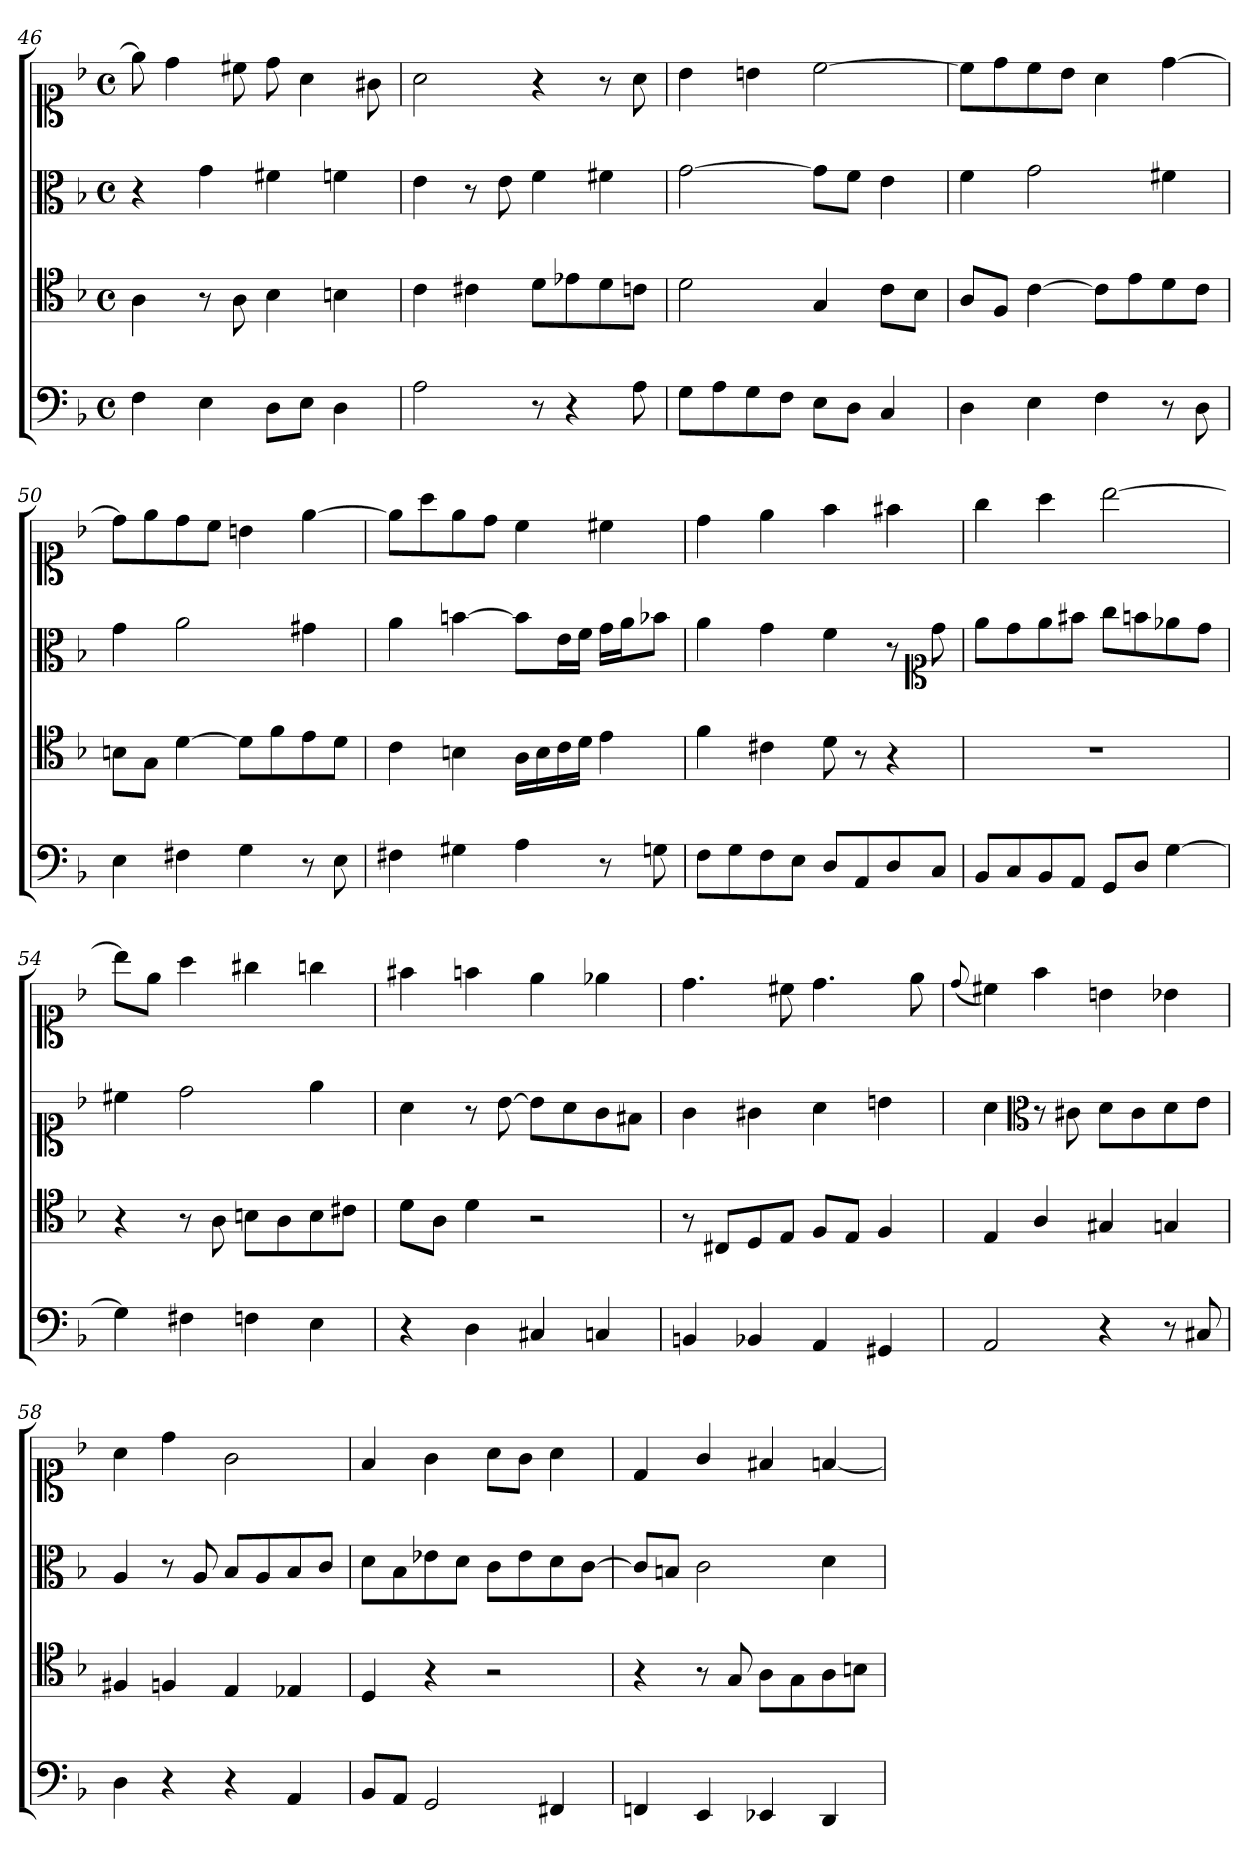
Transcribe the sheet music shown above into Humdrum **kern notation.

**kern	**kern	**kern	**kern
*part1	*part1	*part1	*part1
*staff4	*staff3	*staff2	*staff1
*clefF4	*clefC4	*clefC3	*clefC1
*k[b-]	*k[b-]	*k[b-]	*k[b-]
*d:	*d:	*d:	*d:
*M2/2	*M2/2	*M2/2	*M2/2
*met(c)	*met(c)	*met(c)	*met(c)
=46	=46	=46	=46
4F	4A	4r	8ee]
.	.	.	4dd
4E	8r	4g	.
.	8A	.	8cc#X
8DL	4B-	4f#X	8dd
8EJ	.	.	4a
4D	4Bn	4fn	.
.	.	.	8g#X
=47	=47	=47	=47
2A	4c	4e	2a
.	4c#X	8r	.
.	.	8e	.
8r	8dL	4f	4r
4r	8e-X	.	.
.	8d	4f#X	8r
8A	8cnJ	.	8a
=48	=48	=48	=48
8GL	2d	[2g	4b-
8A	.	.	.
8G	.	.	4bn
8FJ	.	.	.
8EL	4G	8gL]	[2cc
8DJ	.	8fJ	.
4C	8cL	4e	.
.	8B-J	.	.
=49	=49	=49	=49
4D	8AL	4f	8ccL]
.	8FJ	.	8dd
4E	[4c	2g	8cc
.	.	.	8b-J
4F	8cL]	.	4a
.	8e	.	.
8r	8d	4f#X	[4dd
8D	8cJ	.	.
=50	=50	=50	=50
4E	8BnL	4g	8ddL]
.	8GJ	.	8ee
4F#X	[4d	2a	8dd
.	.	.	8ccJ
4G	8dL]	.	4bn
.	8f	.	.
8r	8e	4g#X	[4ee
8E	8dJ	.	.
=51	=51	=51	=51
4F#X	4c	4a	8eeL]
.	.	.	8aa
4G#X	4Bn	[4bn	8ee
.	.	.	8ddJ
4A	16ALL	8bL]	4cc
.	16B	.	.
.	16c	16eL	.
.	16dJJ	16fJJ	.
8r	4e	16gLL	4cc#X
.	.	16aJ	.
8Gn	.	8b-XJ	.
=52	=52	=52	=52
8FL	4f	4a	4dd
8G	.	.	.
8F	4c#X	4g	4ee
8EJ	.	.	.
8DL	8d	4f	4ff
8AA	8r	.	.
8D	4r	8r	4ff#X
*	*	*clefC1	*
8CJ	.	8dd	.
=53	=53	=53	=53
8BB-L	1r	8eeL	4gg
8C	.	8dd	.
8BB-	.	8ee	4aa
8AAJ	.	8ff#XJ	.
8GGL	.	8ggL	[2bb-
8DJ	.	8ffn	.
[4G	.	8ee-X	.
.	.	8ddJ	.
=54	=54	=54	=54
4G]	4r	4cc#X	8bb-L]
.	.	.	8eeJ
4F#X	8r	2dd	4aa
.	8A	.	.
4Fn	8BnL	.	4gg#X
.	8A	.	.
4E	8B	4ee	4ggn
.	8c#XJ	.	.
=55	=55	=55	=55
4r	8dL	4a	4ff#X
.	8AJ	.	.
4D	4d	8r	4ffn
.	.	[8b-	.
4C#X	2r	8b-L]	4ee
.	.	8a	.
4Cn	.	8g	4ee-X
.	.	8f#XJ	.
=56	=56	=56	=56
4BBn	8r	4g	4.dd
.	8C#XL	.	.
4BB-X	8D	4g#X	.
.	8EJ	.	8cc#X
4AA	8FL	4a	4.dd
.	8EJ	.	.
4GG#X	4F	4bn	.
.	.	.	8ee
=57	=57	=57	=57
.	.	.	(8qqdd
2AA	4E	4a	4cc#X)
*	*	*clefC3	*
.	4A/	8r	4ff
.	.	8c#X	.
4r	4G#X	8dL	4bn
.	.	8c#	.
8r	4Gn	8d	4b-X
8C#X	.	8eJ	.
=58	=58	=58	=58
4D	4F#X	4A	4a
4r	4Fn	8r	4dd
.	.	8A	.
4r	4E	8B-L	2g
.	.	8A	.
4AA	4E-X	8B-	.
.	.	8cJ	.
=59	=59	=59	=59
8BB-L	4D	8dL	4f
8AAJ	.	8B-	.
2GG	4r	8e-X	4g
.	.	8dJ	.
.	2r	8cL	8aL
.	.	8e-	8gJ
4FF#X	.	8d	4a
.	.	[8cJ	.
=60	=60	=60	=60
4FFn	4r	8cL]	4d
.	.	8BnJ	.
4EE	8r	2c	4g/
.	8G	.	.
4EE-X	8AL	.	4f#X
.	8G	.	.
4DD	8A	4d	[4fn
.	8BnJ	.	.
=	=	=	=
*-	*-	*-	*-
